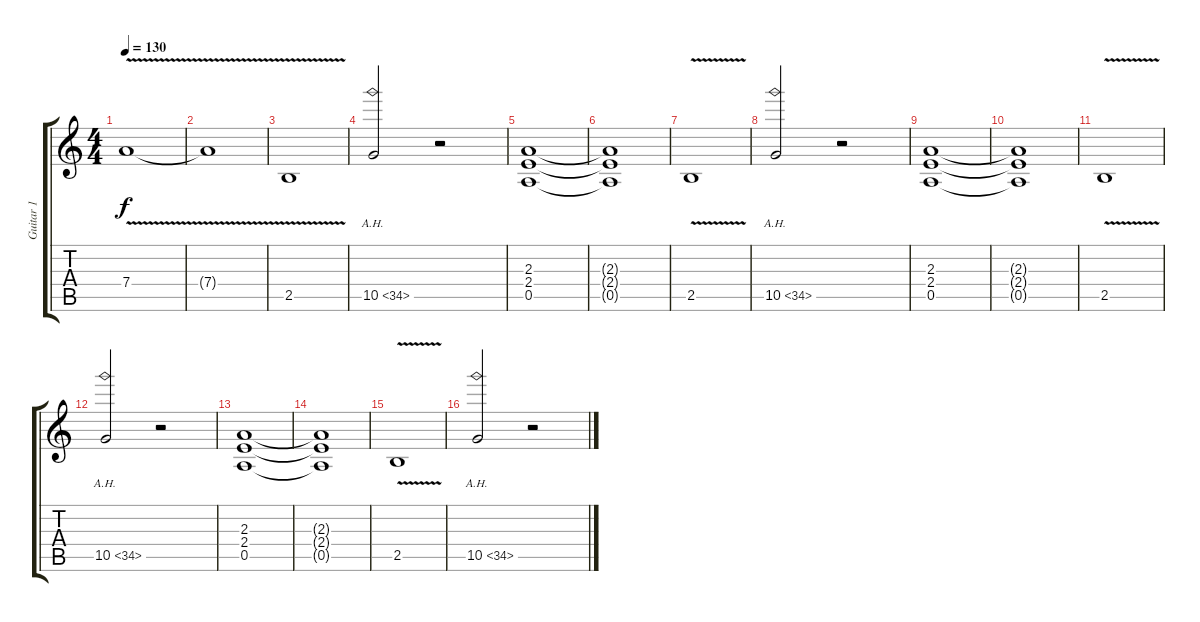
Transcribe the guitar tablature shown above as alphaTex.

\track ("Guitar 1" "Guitar 1") {instrument distortionguitar}
\staff {score tabs}
\tuning (E4 B3 G3 D3 A2 E2) {hide}
\ts (4 4)
\tempo 130
\clef g2
\ks c
7.4{v}.1{dy f} |
7.4{t}.1 |
2.5{v}.1 |
10.5{ah 24}.2 r.2 |
(2.3 2.4 0.5).1 |
(2.3{t} 2.4{t} 0.5{t}).1 |
2.5{v}.1 |
10.5{ah 24}.2 r.2 |
(2.3 2.4 0.5).1 |
(2.3{t} 2.4{t} 0.5{t}).1 |
2.5{v}.1 |
10.5{ah 24}.2 r.2 |
(2.3 2.4 0.5).1 |
(2.3{t} 2.4{t} 0.5{t}).1 |
2.5{v}.1 |
10.5{ah 24}.2 r.2
